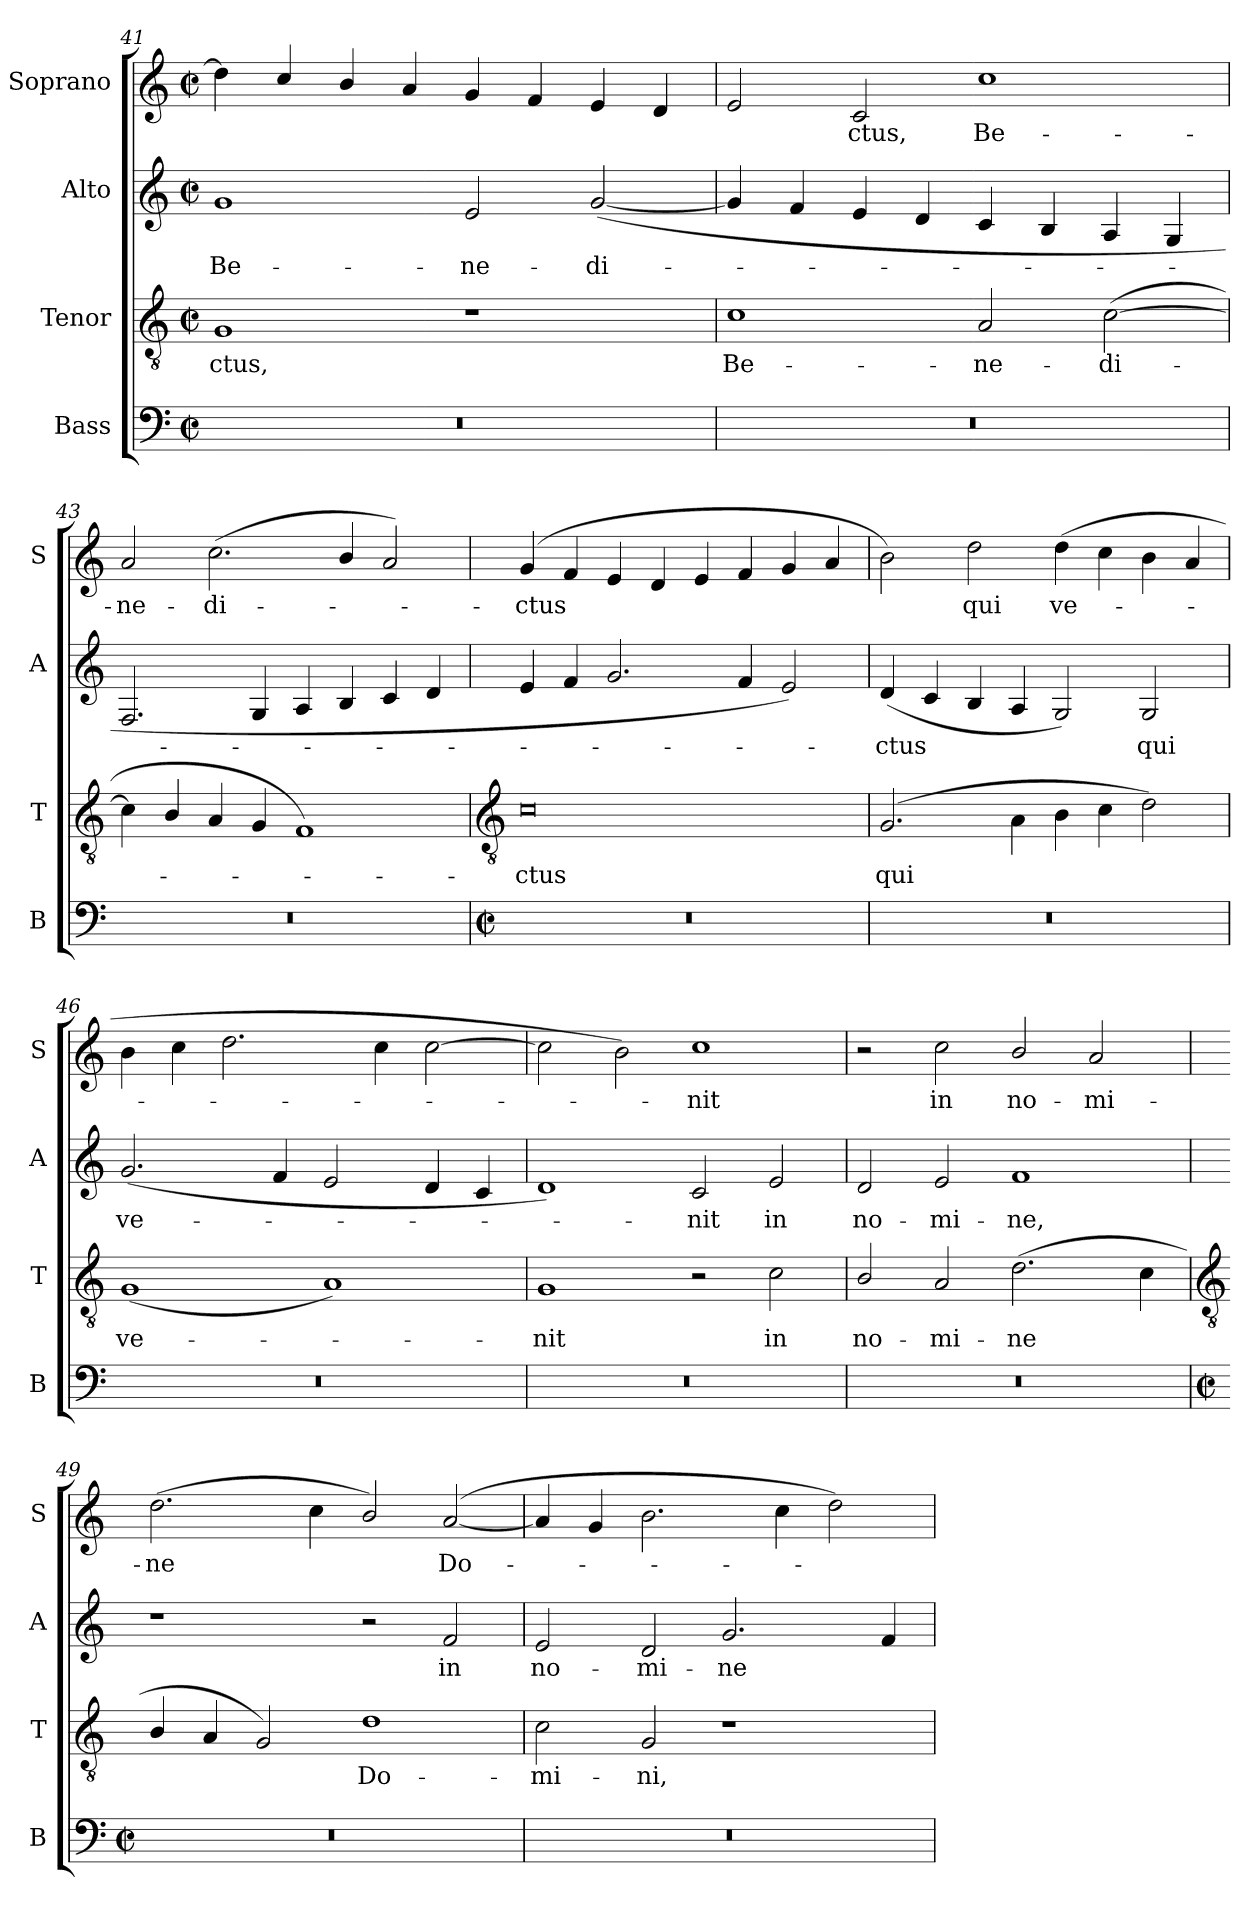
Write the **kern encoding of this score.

**kern	**kern	**text	**kern	**text	**kern	**text
*part4	*part3	*part3	*part2	*part2	*part1	*part1
*staff4	*staff3	*staff3	*staff2	*staff2	*staff1	*staff1
*I"Bass	*I"Tenor	*	*I"Alto	*	*I"Soprano	*
*I'B	*I'T	*	*I'A	*	*I'S	*
*clefF4	*clefGv2	*	*clefG2	*	*clefG2	*
*k[]	*k[]	*	*k[]	*	*k[]	*
*C:	*C:	*	*C:	*	*C:	*
*M4/2	*M4/2	*	*M4/2	*	*M4/2	*
*met(c|)	*met(c|)	*	*met(c|)	*	*met(c|)	*
=41	=41	=41	=41	=41	=41	=41
!	!	!LO:LY:b	!	!LO:LY:b	!	!
0r	1G	ctus,	1g	Be-	4dd]	.
.	.	.	.	.	4cc/	.
.	.	.	.	.	4b/	.
.	.	.	.	.	4a	.
!	!	!	!	!LO:LY:b	!	!
.	1r	.	2e	-ne-	4g	.
.	.	.	.	.	4f	.
!	!	!	!	!LO:LY:b	!	!
.	.	.	(<[2g	-di-	4e	.
.	.	.	.	.	4d	.
=42	=42	=42	=42	=42	=42	=42
!	!	!LO:LY:b	!	!	!	!
0r	1c	Be-	4g]	.	2e	.
.	.	.	4f	.	.	.
!	!	!	!	!	!	!LO:LY:b
.	.	.	4e	.	2c	ctus,
.	.	.	4d	.	.	.
!	!	!LO:LY:b	!	!	!	!LO:LY:b
.	2A	-ne-	4c	.	1cc	Be-
.	.	.	4B	.	.	.
!	!	!LO:LY:b	!	!	!	!
.	(<[2c	-di-	4A	.	.	.
.	.	.	4G	.	.	.
=43	=43	=43	=43	=43	=43	=43
!	!	!	!	!	!	!LO:LY:b
0r	4c]	.	2.F	.	2a	-ne-
.	4B/	.	.	.	.	.
!	!	!	!	!	!	!LO:LY:b
.	4A	.	.	.	(<2.cc	-di-
.	4G	.	4G	.	.	.
.	1F)	.	4A	.	.	.
.	.	.	4B	.	4b/	.
.	.	.	4c	.	2a)	.
.	.	.	4d	.	.	.
!!LO:LB:g=z
=44	=44	=44	=44	=44	=44	=44
*	*clefGv2	*	*	*	*	*
*M4/2	*	*	*	*	*	*
*met(c|)	*	*	*	*	*	*
!	!	!LO:LY:b	!	!	!	!LO:LY:b
0r	0c	ctus	4e	.	(<4g	ctus
.	.	.	4f	.	4f	.
.	.	.	2.g	.	4e	.
.	.	.	.	.	4d	.
.	.	.	.	.	4e	.
.	.	.	4f	.	4f	.
.	.	.	2e)	.	4g	.
.	.	.	.	.	4a	.
=45	=45	=45	=45	=45	=45	=45
!	!	!LO:LY:b	!	!LO:LY:b	!	!
0r	(>2.G	qui	(<4d	ctus	2b)	.
.	.	.	4c	.	.	.
!	!	!	!	!	!	!LO:LY:b
.	.	.	4B	.	2dd	qui
.	4A\	.	4A	.	.	.
!	!	!	!	!	!	!LO:LY:b
.	4B	.	2G)	.	(>4dd	ve-
.	4c	.	.	.	4cc	.
!	!	!	!	!LO:LY:b	!	!
.	2d)	.	2G	qui	4b	.
.	.	.	.	.	4a	.
=46	=46	=46	=46	=46	=46	=46
!	!	!LO:LY:b	!	!LO:LY:b	!	!
0r	(<1G	ve-	(<2.g	ve-	4b	.
.	.	.	.	.	4cc	.
.	.	.	.	.	2.dd	.
.	.	.	4f	.	.	.
.	1A)	.	2e	.	.	.
.	.	.	.	.	4cc	.
.	.	.	4d	.	[2cc	.
.	.	.	4c	.	.	.
=47	=47	=47	=47	=47	=47	=47
!	!	!LO:LY:b	!	!	!	!
0r	1G	nit	1d)	.	2cc]	.
.	.	.	.	.	2b)	.
!	!	!	!	!LO:LY:b	!	!LO:LY:b
.	2r	.	2c	nit	1cc	nit
!	!	!LO:LY:b	!	!LO:LY:b	!	!
.	2c	in	2e	in	.	.
=48	=48	=48	=48	=48	=48	=48
!	!	!LO:LY:b	!	!LO:LY:b	!	!
0r	2B/	no-	2d	no-	2r	.
!	!	!LO:LY:b	!	!LO:LY:b	!	!LO:LY:b
.	2A	-mi-	2e	-mi-	2cc	in
!	!	!LO:LY:b	!	!LO:LY:b	!	!LO:LY:b
.	(<2.d	-ne	1f	-ne,	2b/	no-
!	!	!	!	!	!	!LO:LY:b
.	.	.	.	.	2a	-mi-
.	4c	.	.	.	.	.
!!LO:LB:g=z
=49	=49	=49	=49	=49	=49	=49
*	*clefGv2	*	*	*	*	*
*M4/2	*	*	*	*	*	*
*met(c|)	*	*	*	*	*	*
!	!	!	!	!	!	!LO:LY:b
0r	4B/	.	1r	.	(>2.dd	-ne
.	4A	.	.	.	.	.
.	2G)	.	.	.	.	.
.	.	.	.	.	4cc	.
!	!	!LO:LY:b	!	!	!	!
.	1d	Do-	2r	.	2b/)	.
!	!	!	!	!LO:LY:b	!	!LO:LY:b
.	.	.	2f	in	(>[2a	Do-
=50	=50	=50	=50	=50	=50	=50
!	!	!LO:LY:b	!	!LO:LY:b	!	!
0r	2c	-mi-	2e	no-	4a]	.
.	.	.	.	.	4g	.
!	!	!LO:LY:b	!	!LO:LY:b	!	!
.	2G	-ni,	2d	-mi-	2.b	.
!	!	!	!	!LO:LY:b	!	!
.	1r	.	2.g	-ne	.	.
.	.	.	.	.	4cc	.
.	.	.	.	.	2dd)	.
.	.	.	4f	.	.	.
=	=	=	=	=	=	=
*-	*-	*-	*-	*-	*-	*-
